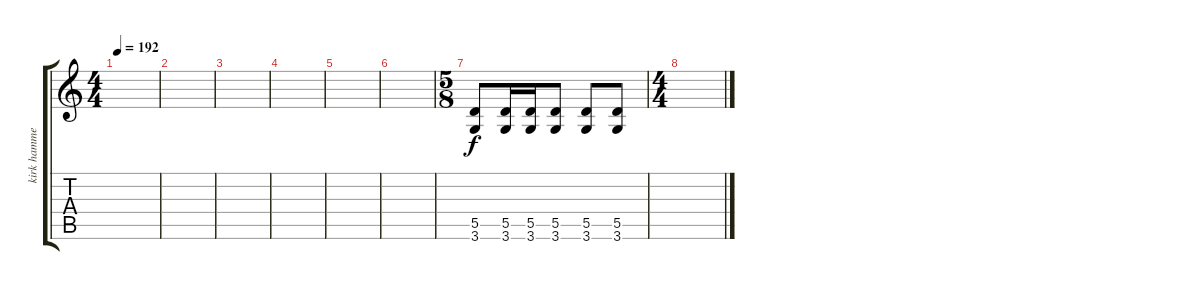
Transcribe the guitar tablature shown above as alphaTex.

\track ("kirk hammett complement" "kirk hamme") {instrument distortionguitar}
\staff {score tabs}
\tuning (E4 B3 G3 D3 A2 E2) {hide}
\ts (4 4)
\tempo 192
\clef g2
\ks c
|
|
|
|
|
|
\ts (5 8)
(5.5 3.6).8 (5.5 3.6).16 (5.5 3.6).16 (5.5 3.6).8 (5.5 3.6).8 (5.5 3.6).8 |
\ts (4 4)
